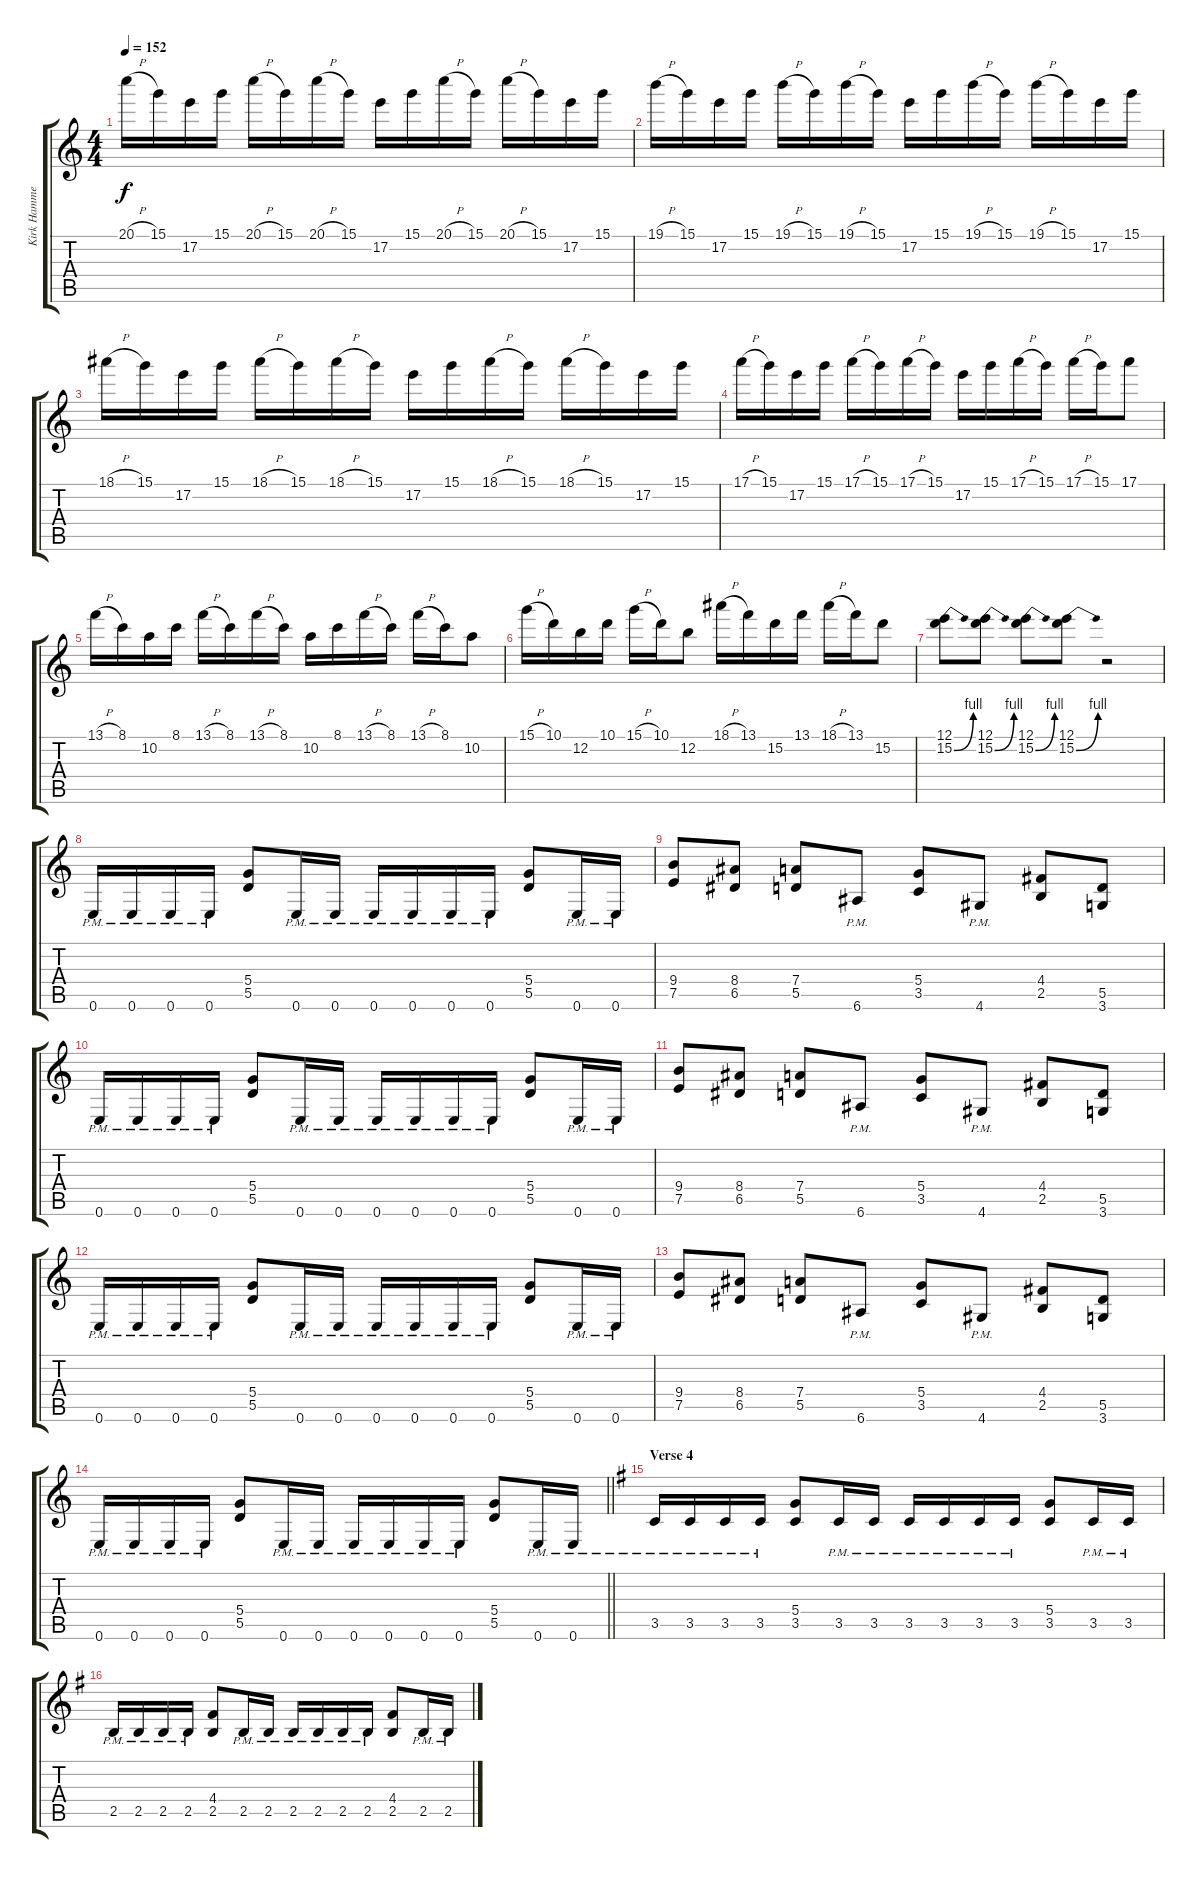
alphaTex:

\track ("Kirk Hammet" "Kirk Hamme") {instrument distortionguitar}
\staff {score tabs}
\tuning (E4 B3 G3 D3 A2 E2) {hide}
\ts (4 4)
\tempo 152
\clef g2
\ks c
20.1{h}.16{dy f} 15.1.16 17.2.16 15.1.16 20.1{h}.16 15.1.16 20.1{h}.16 15.1.16 17.2.16 15.1.16 20.1{h}.16 15.1.16 20.1{h}.16 15.1.16 17.2.16 15.1.16 |
19.1{h}.16 15.1.16 17.2.16 15.1.16 19.1{h}.16 15.1.16 19.1{h}.16 15.1.16 17.2.16 15.1.16 19.1{h}.16 15.1.16 19.1{h}.16 15.1.16 17.2.16 15.1.16 |
18.1{h}.16 15.1.16 17.2.16 15.1.16 18.1{h}.16 15.1.16 18.1{h}.16 15.1.16 17.2.16 15.1.16 18.1{h}.16 15.1.16 18.1{h}.16 15.1.16 17.2.16 15.1.16 |
17.1{h}.16 15.1.16 17.2.16 15.1.16 17.1{h}.16 15.1.16 17.1{h}.16 15.1.16 17.2.16 15.1.16 17.1{h}.16 15.1.16 17.1{h}.16 15.1.16 17.1.8 |
13.1{h}.16 8.1.16 10.2.16 8.1.16 13.1{h}.16 8.1.16 13.1{h}.16 8.1.16 10.2.16 8.1.16 13.1{h}.16 8.1.16 13.1{h}.16 8.1.16 10.2.8 |
15.1{h}.16 10.1.16 12.2.16 10.1.16 15.1{h}.16 10.1.16 12.2.8 18.1{h}.16 13.1.16 15.2.16 13.1.16 18.1{h}.16 13.1.16 15.2.8 |
(12.1 15.2{be (bend 0 0 60 4)}).8 (12.1 15.2{be (bend 0 0 60 4)}).8 (12.1 15.2{be (bend 0 0 60 4)}).8 (12.1 15.2{be (bend 0 0 60 4)}).8 r.2 |
0.6{pm}.16{balance 1} 0.6{pm}.16 0.6{pm}.16 0.6{pm}.16 (5.4 5.5).8 0.6{pm}.16 0.6{pm}.16 0.6{pm}.16 0.6{pm}.16 0.6{pm}.16 0.6{pm}.16 (5.4 5.5).8 0.6{pm}.16 0.6{pm}.16 |
(9.4 7.5).8 (8.4 6.5).8 (7.4 5.5).8 6.6{pm}.8 (5.4 3.5).8 4.6{pm}.8 (4.4 2.5).8 (5.5 3.6).8 |
0.6{pm}.16 0.6{pm}.16 0.6{pm}.16 0.6{pm}.16 (5.4 5.5).8 0.6{pm}.16 0.6{pm}.16 0.6{pm}.16 0.6{pm}.16 0.6{pm}.16 0.6{pm}.16 (5.4 5.5).8 0.6{pm}.16 0.6{pm}.16 |
(9.4 7.5).8 (8.4 6.5).8 (7.4 5.5).8 6.6{pm}.8 (5.4 3.5).8 4.6{pm}.8 (4.4 2.5).8 (5.5 3.6).8 |
0.6{pm}.16 0.6{pm}.16 0.6{pm}.16 0.6{pm}.16 (5.4 5.5).8 0.6{pm}.16 0.6{pm}.16 0.6{pm}.16 0.6{pm}.16 0.6{pm}.16 0.6{pm}.16 (5.4 5.5).8 0.6{pm}.16 0.6{pm}.16 |
(9.4 7.5).8 (8.4 6.5).8 (7.4 5.5).8 6.6{pm}.8 (5.4 3.5).8 4.6{pm}.8 (4.4 2.5).8 (5.5 3.6).8 |
\barLineRight lightlight
0.6{pm}.16 0.6{pm}.16 0.6{pm}.16 0.6{pm}.16 (5.4 5.5).8 0.6{pm}.16 0.6{pm}.16 0.6{pm}.16 0.6{pm}.16 0.6{pm}.16 0.6{pm}.16 (5.4 5.5).8 0.6{pm}.16 0.6{pm}.16 |
\section ("" "Verse 4")
\ks g
3.5{pm}.16 3.5{pm}.16 3.5{pm}.16 3.5{pm}.16 (5.4 3.5).8 3.5{pm}.16 3.5{pm}.16 3.5{pm}.16 3.5{pm}.16 3.5{pm}.16 3.5{pm}.16 (5.4 3.5).8 3.5{pm}.16 3.5{pm}.16 |
2.5{pm}.16 2.5{pm}.16 2.5{pm}.16 2.5{pm}.16 (4.4 2.5).8 2.5{pm}.16 2.5{pm}.16 2.5{pm}.16 2.5{pm}.16 2.5{pm}.16 2.5{pm}.16 (4.4 2.5).8 2.5{pm}.16 2.5{pm}.16
